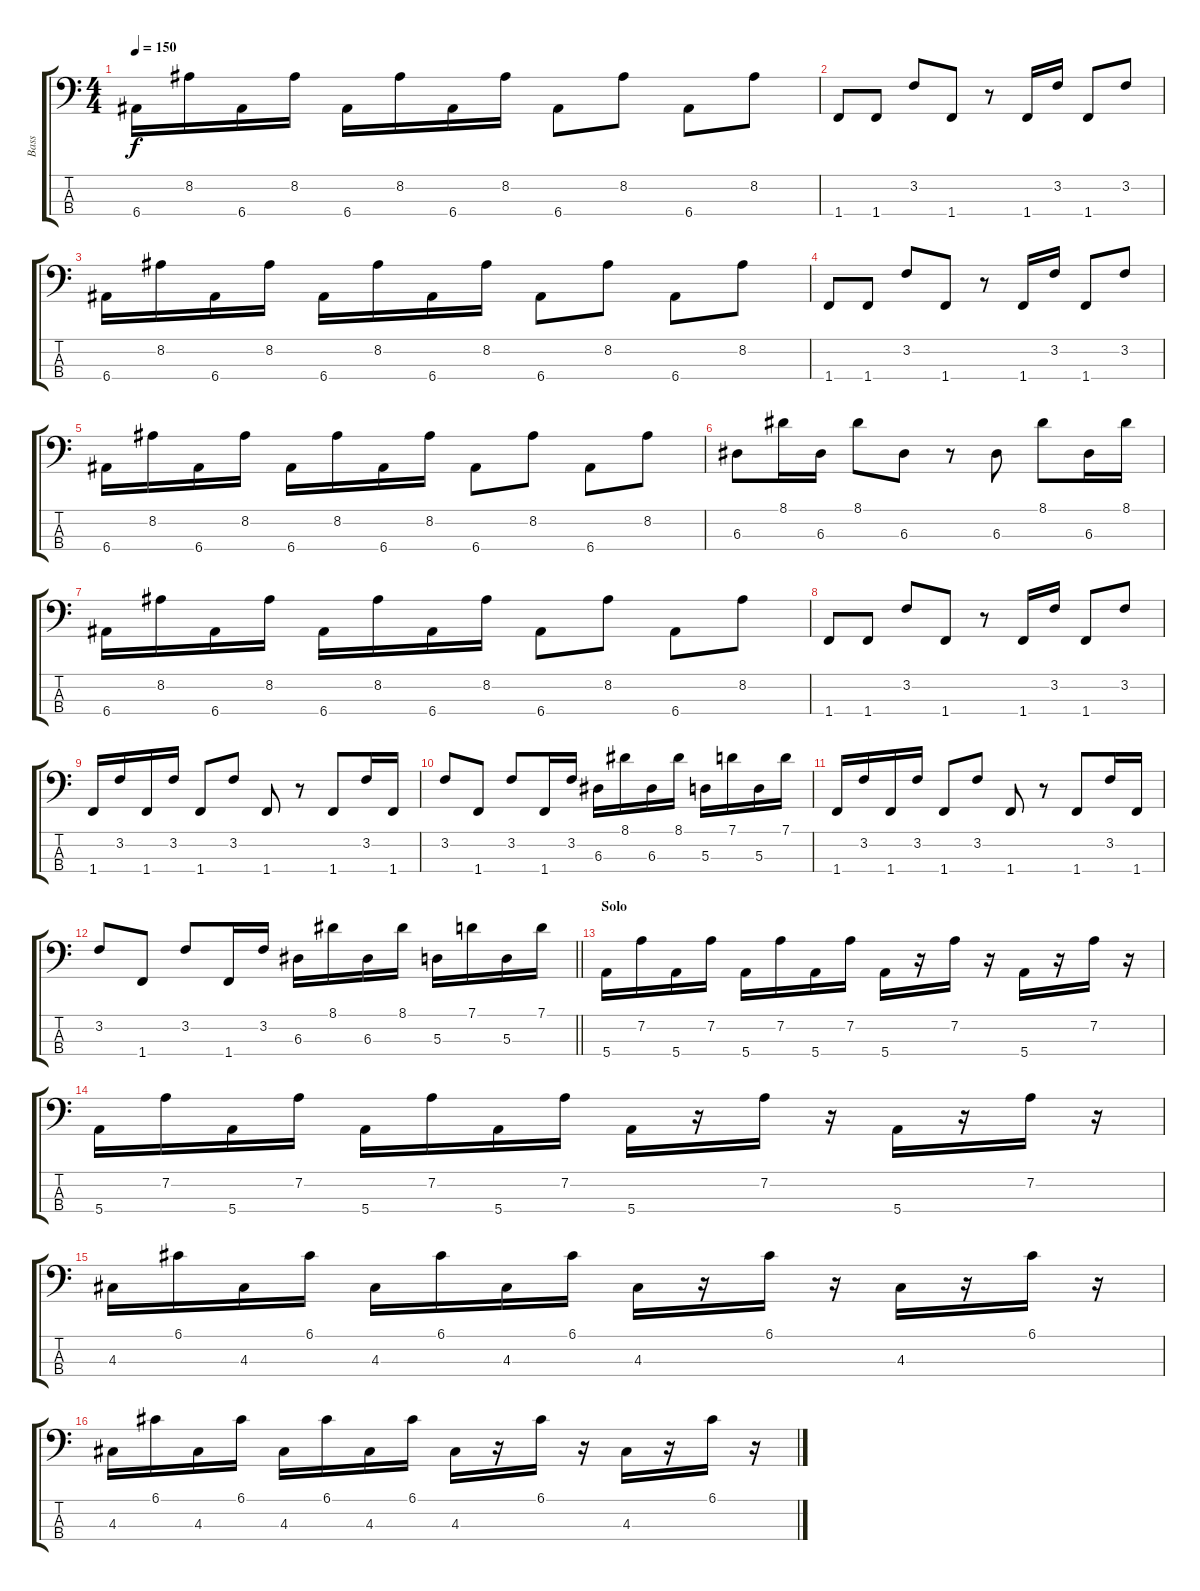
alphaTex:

\track ("Bass" "Bass") {instrument slapbass2}
\staff {score tabs}
\tuning (G2 D2 A1 E1) {hide}
\ts (4 4)
\tempo 150
\clef f4
\ks c
6.4.16{dy f} 8.2.16 6.4.16 8.2.16 6.4.16 8.2.16 6.4.16 8.2.16 6.4.8 8.2.8 6.4.8 8.2.8 |
1.4.8 1.4.8 3.2.8 1.4.8 r.8 1.4.16 3.2.16 1.4.8 3.2.8 |
6.4.16 8.2.16 6.4.16 8.2.16 6.4.16 8.2.16 6.4.16 8.2.16 6.4.8 8.2.8 6.4.8 8.2.8 |
1.4.8 1.4.8 3.2.8 1.4.8 r.8 1.4.16 3.2.16 1.4.8 3.2.8 |
6.4.16 8.2.16 6.4.16 8.2.16 6.4.16 8.2.16 6.4.16 8.2.16 6.4.8 8.2.8 6.4.8 8.2.8 |
6.3.8 8.1.16 6.3.16 8.1.8 6.3.8 r.8 6.3.8 8.1.8 6.3.16 8.1.16 |
6.4.16 8.2.16 6.4.16 8.2.16 6.4.16 8.2.16 6.4.16 8.2.16 6.4.8 8.2.8 6.4.8 8.2.8 |
1.4.8 1.4.8 3.2.8 1.4.8 r.8 1.4.16 3.2.16 1.4.8 3.2.8 |
1.4.16 3.2.16 1.4.16 3.2.16 1.4.8 3.2.8 1.4.8 r.8 1.4.8 3.2.16 1.4.16 |
3.2.8 1.4.8 3.2.8 1.4.16 3.2.16 6.3.16 8.1.16 6.3.16 8.1.16 5.3.16 7.1.16 5.3.16 7.1.16 |
1.4.16 3.2.16 1.4.16 3.2.16 1.4.8 3.2.8 1.4.8 r.8 1.4.8 3.2.16 1.4.16 |
\barLineRight lightlight
3.2.8 1.4.8 3.2.8 1.4.16 3.2.16 6.3.16 8.1.16 6.3.16 8.1.16 5.3.16 7.1.16 5.3.16 7.1.16 |
\section ("" "Solo")
5.4.16 7.2.16 5.4.16 7.2.16 5.4.16 7.2.16 5.4.16 7.2.16 5.4.16 r.16 7.2.16 r.16 5.4.16 r.16 7.2.16 r.16 |
5.4.16 7.2.16 5.4.16 7.2.16 5.4.16 7.2.16 5.4.16 7.2.16 5.4.16 r.16 7.2.16 r.16 5.4.16 r.16 7.2.16 r.16 |
4.3.16 6.1.16 4.3.16 6.1.16 4.3.16 6.1.16 4.3.16 6.1.16 4.3.16 r.16 6.1.16 r.16 4.3.16 r.16 6.1.16 r.16 |
4.3.16 6.1.16 4.3.16 6.1.16 4.3.16 6.1.16 4.3.16 6.1.16 4.3.16 r.16 6.1.16 r.16 4.3.16 r.16 6.1.16 r.16
